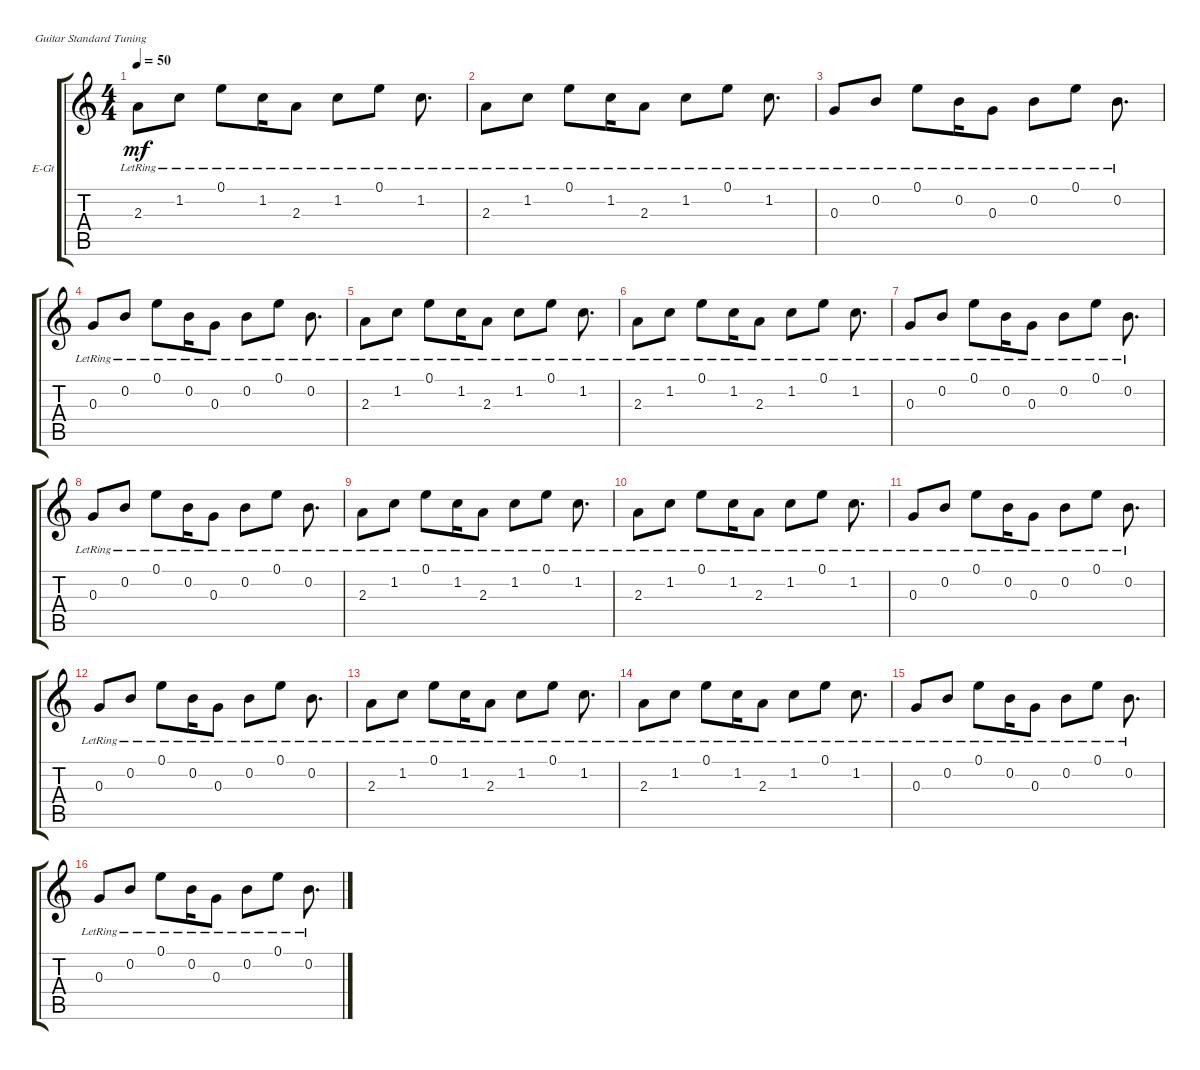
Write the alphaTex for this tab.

\defaultSystemsLayout 4
\bracketExtendMode groupsimilarinstruments
\firstSystemTrackNameOrientation horizontal
\otherSystemsTrackNameOrientation horizontal
\track ("Electric Guitar" "E-Gt") {instrument electricguitarclean}
\staff {score tabs}
\tuning (E4 B3 G3 D3 A2 E2)
\ts (4 4)
\tempo 50
\clef g2
\ks c
2.3{lr}.8{dy mf instrument electricguitarclean} 1.2{lr}.8 0.1{lr}.8 1.2{lr}.16 2.3{lr}.8 1.2{lr}.8 0.1{lr}.8 1.2{lr}.8{d} |
2.3{lr}.8 1.2{lr}.8 0.1{lr}.8 1.2{lr}.16 2.3{lr}.8 1.2{lr}.8 0.1{lr}.8 1.2{lr}.8{d} |
0.3{lr}.8 0.2{lr}.8 0.1{lr}.8 0.2{lr}.16 0.3{lr}.8 0.2{lr}.8 0.1{lr}.8 0.2{lr}.8{d} |
0.3{lr}.8 0.2{lr}.8 0.1{lr}.8 0.2{lr}.16 0.3{lr}.8 0.2{lr}.8 0.1{lr}.8 0.2{lr}.8{d} |
2.3{lr}.8 1.2{lr}.8 0.1{lr}.8 1.2{lr}.16 2.3{lr}.8 1.2{lr}.8 0.1{lr}.8 1.2{lr}.8{d} |
2.3{lr}.8 1.2{lr}.8 0.1{lr}.8 1.2{lr}.16 2.3{lr}.8 1.2{lr}.8 0.1{lr}.8 1.2{lr}.8{d} |
0.3{lr}.8 0.2{lr}.8 0.1{lr}.8 0.2{lr}.16 0.3{lr}.8 0.2{lr}.8 0.1{lr}.8 0.2{lr}.8{d} |
0.3{lr}.8 0.2{lr}.8 0.1{lr}.8 0.2{lr}.16 0.3{lr}.8 0.2{lr}.8 0.1{lr}.8 0.2{lr}.8{d} |
2.3{lr}.8 1.2{lr}.8 0.1{lr}.8 1.2{lr}.16 2.3{lr}.8 1.2{lr}.8 0.1{lr}.8 1.2{lr}.8{d} |
2.3{lr}.8 1.2{lr}.8 0.1{lr}.8 1.2{lr}.16 2.3{lr}.8 1.2{lr}.8 0.1{lr}.8 1.2{lr}.8{d} |
0.3{lr}.8 0.2{lr}.8 0.1{lr}.8 0.2{lr}.16 0.3{lr}.8 0.2{lr}.8 0.1{lr}.8 0.2{lr}.8{d} |
0.3{lr}.8 0.2{lr}.8 0.1{lr}.8 0.2{lr}.16 0.3{lr}.8 0.2{lr}.8 0.1{lr}.8 0.2{lr}.8{d} |
2.3{lr}.8 1.2{lr}.8 0.1{lr}.8 1.2{lr}.16 2.3{lr}.8 1.2{lr}.8 0.1{lr}.8 1.2{lr}.8{d} |
2.3{lr}.8 1.2{lr}.8 0.1{lr}.8 1.2{lr}.16 2.3{lr}.8 1.2{lr}.8 0.1{lr}.8 1.2{lr}.8{d} |
0.3{lr}.8 0.2{lr}.8 0.1{lr}.8 0.2{lr}.16 0.3{lr}.8 0.2{lr}.8 0.1{lr}.8 0.2{lr}.8{d} |
0.3{lr}.8 0.2{lr}.8 0.1{lr}.8 0.2{lr}.16 0.3{lr}.8 0.2{lr}.8 0.1{lr}.8 0.2{lr}.8{d}
